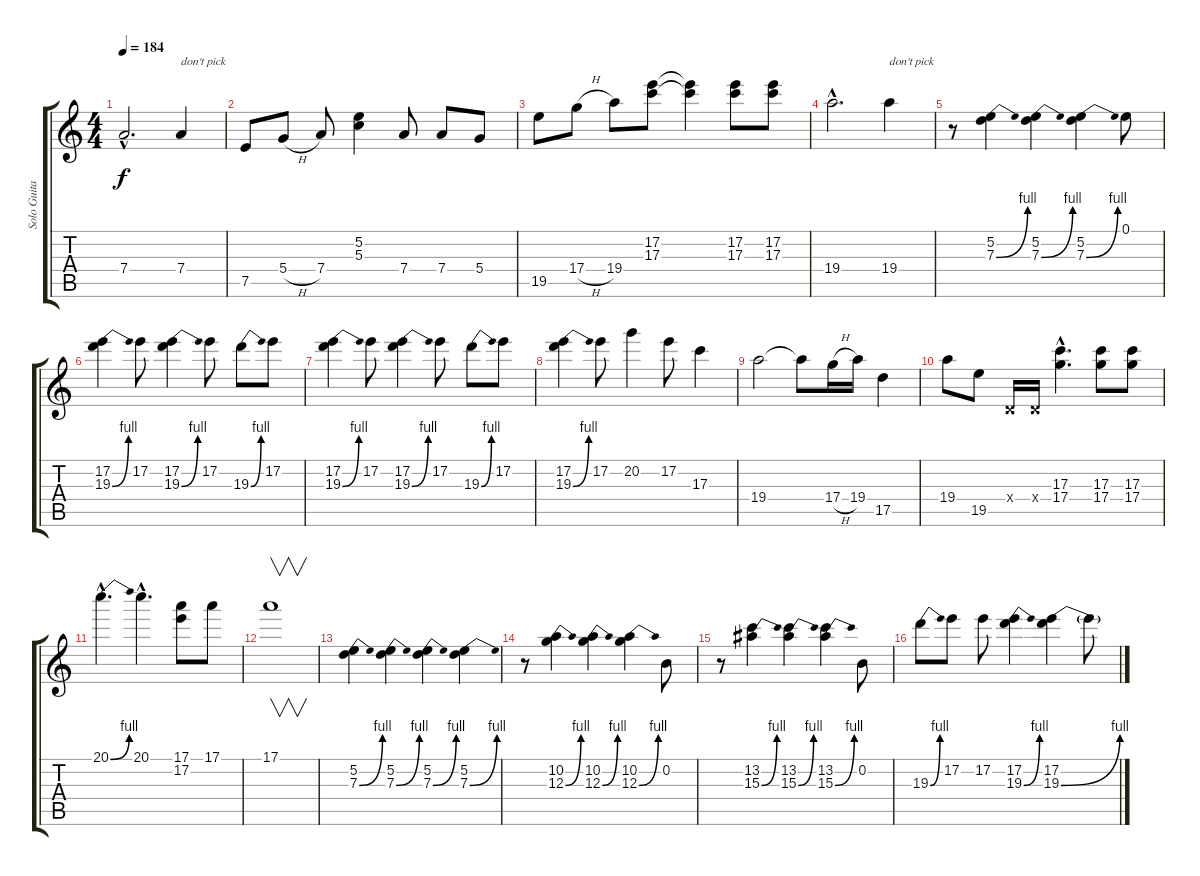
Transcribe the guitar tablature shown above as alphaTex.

\track ("Solo Guitar" "Solo Guita") {instrument overdrivenguitar}
\staff {score tabs}
\tuning (E4 B3 G3 D3 A2 E2) {hide}
\ts (4 4)
\tempo 184
\clef g2
\ks c
7.4{hac}.2{d dy f} 7.4.4{txt "don't pick"} |
7.5.8 5.4{h}.8 7.4.8 (5.2 5.3).4 7.4.8 7.4.8 5.4.8 |
19.5.8 17.4{h}.8 19.4.8 (17.2 17.3).8 (17.2{t} 17.3{t}).4 (17.2 17.3).8 (17.2 17.3).8 |
19.4{hac}.2{d} 19.4.4{txt "don't pick"} |
r.8 (5.2 7.3{be (bend 0 0 60 4)}).4 (5.2 7.3{be (bend 0 0 60 4)}).4 (5.2 7.3{be (bend 0 0 60 4)}).4 0.1.8 |
(17.2 19.3{be (bend 0 0 60 4)}).4 17.2.8 (17.2 19.3{be (bend 0 0 60 4)}).4 17.2.8 19.3{be (bend 0 0 60 4)}.8 17.2.8 |
(17.2 19.3{be (bend 0 0 60 4)}).4 17.2.8 (17.2 19.3{be (bend 0 0 60 4)}).4 17.2.8 19.3{be (bend 0 0 60 4)}.8 17.2.8 |
(17.2 19.3{be (bend 0 0 60 4)}).4 17.2.8 20.2.4 17.2.8 17.3.4 |
19.4.2 19.4{t}.8 17.4{h}.16 19.4.16 17.5.4 |
19.4.8 19.5.8 0.4{x}.16 0.4{x}.16 (17.3{hac} 17.4{hac}).4{d} (17.3 17.4).8 (17.3 17.4).8 |
20.1{be (bend 0 0 60 4) hac}.4{d} 20.1{hac}.4{d} (17.1 17.2).8 17.1.8 |
17.1.1{v} |
(5.2 7.3{be (bend 0 0 60 4)}).4 (5.2 7.3{be (bend 0 0 60 4)}).4 (5.2 7.3{be (bend 0 0 60 4)}).4 (5.2 7.3{be (bend 0 0 60 4)}).4 |
r.8 (10.2 12.3{be (bend 0 0 60 4)}).4 (10.2 12.3{be (bend 0 0 60 4)}).4 (10.2 12.3{be (bend 0 0 60 4)}).4 0.2.8 |
r.8 (13.2 15.3{be (bend 0 0 60 4)}).4 (13.2 15.3{be (bend 0 0 60 4)}).4 (13.2 15.3{be (bend 0 0 60 4)}).4 0.2.8 |
19.3{be (bend 0 0 60 4)}.8 17.2.8 17.2.8 (17.2 19.3{be (bend 0 0 60 4)}).4 (17.2 19.3{be (bend 0 0 60 4)}).4 19.3{t}.8
